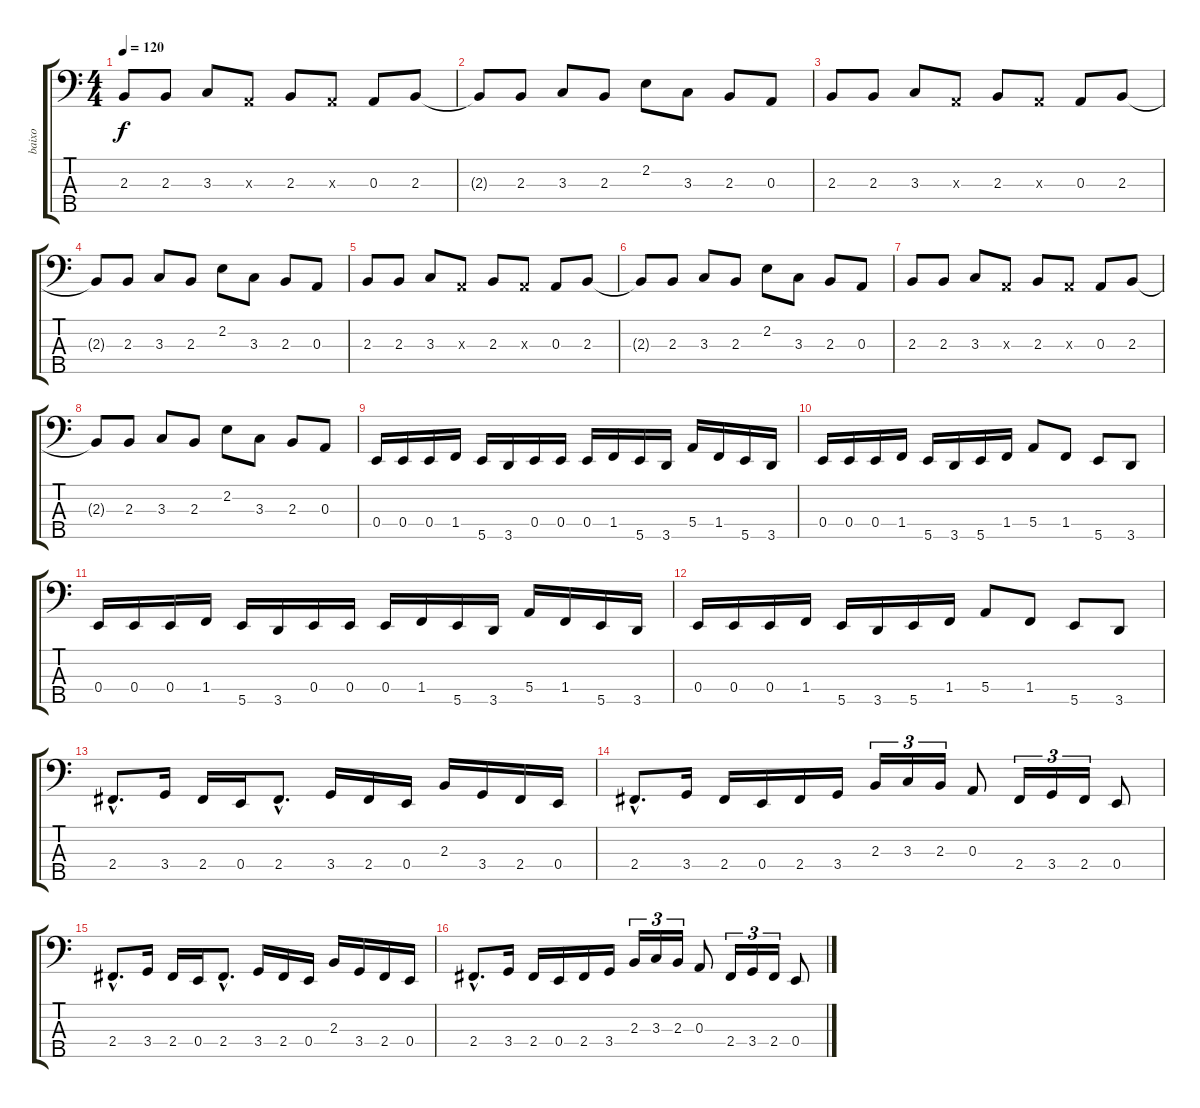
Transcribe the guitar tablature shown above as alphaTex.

\track ("baixo" "baixo") {instrument electricbassfinger}
\staff {score tabs}
\tuning (G2 D2 A1 E1 B0) {hide}
\ts (4 4)
\tempo 120
\clef f4
\ks c
2.3.8{dy f} 2.3.8 3.3.8 0.3{x}.8 2.3.8 0.3{x}.8 0.3.8 2.3.8 |
2.3{t}.8 2.3.8 3.3.8 2.3.8 2.2.8 3.3.8 2.3.8 0.3.8 |
2.3.8 2.3.8 3.3.8 0.3{x}.8 2.3.8 0.3{x}.8 0.3.8 2.3.8 |
2.3{t}.8 2.3.8 3.3.8 2.3.8 2.2.8 3.3.8 2.3.8 0.3.8 |
2.3.8 2.3.8 3.3.8 0.3{x}.8 2.3.8 0.3{x}.8 0.3.8 2.3.8 |
2.3{t}.8 2.3.8 3.3.8 2.3.8 2.2.8 3.3.8 2.3.8 0.3.8 |
2.3.8 2.3.8 3.3.8 0.3{x}.8 2.3.8 0.3{x}.8 0.3.8 2.3.8 |
2.3{t}.8 2.3.8 3.3.8 2.3.8 2.2.8 3.3.8 2.3.8 0.3.8 |
0.4.16 0.4.16 0.4.16 1.4.16 5.5.16 3.5.16 0.4.16 0.4.16 0.4.16 1.4.16 5.5.16 3.5.16 5.4.16 1.4.16 5.5.16 3.5.16 |
0.4.16 0.4.16 0.4.16 1.4.16 5.5.16 3.5.16 5.5.16 1.4.16 5.4.8 1.4.8 5.5.8 3.5.8 |
0.4.16 0.4.16 0.4.16 1.4.16 5.5.16 3.5.16 0.4.16 0.4.16 0.4.16 1.4.16 5.5.16 3.5.16 5.4.16 1.4.16 5.5.16 3.5.16 |
0.4.16 0.4.16 0.4.16 1.4.16 5.5.16 3.5.16 5.5.16 1.4.16 5.4.8 1.4.8 5.5.8 3.5.8 |
2.4{hac}.8{d} 3.4.16 2.4.16 0.4.16 2.4{hac}.8{d} 3.4.16 2.4.16 0.4.16 2.3.16 3.4.16 2.4.16 0.4.16 |
2.4{hac}.8{d} 3.4.16 2.4.16 0.4.16 2.4.16 3.4.16 2.3.16{tu (3 2)} 3.3.16{tu (3 2)} 2.3.16{tu (3 2)} 0.3.8 2.4.16{tu (3 2)} 3.4.16{tu (3 2)} 2.4.16{tu (3 2)} 0.4.8 |
2.4{hac}.8{d} 3.4.16 2.4.16 0.4.16 2.4{hac}.8{d} 3.4.16 2.4.16 0.4.16 2.3.16 3.4.16 2.4.16 0.4.16 |
2.4{hac}.8{d} 3.4.16 2.4.16 0.4.16 2.4.16 3.4.16 2.3.16{tu (3 2)} 3.3.16{tu (3 2)} 2.3.16{tu (3 2)} 0.3.8 2.4.16{tu (3 2)} 3.4.16{tu (3 2)} 2.4.16{tu (3 2)} 0.4.8
